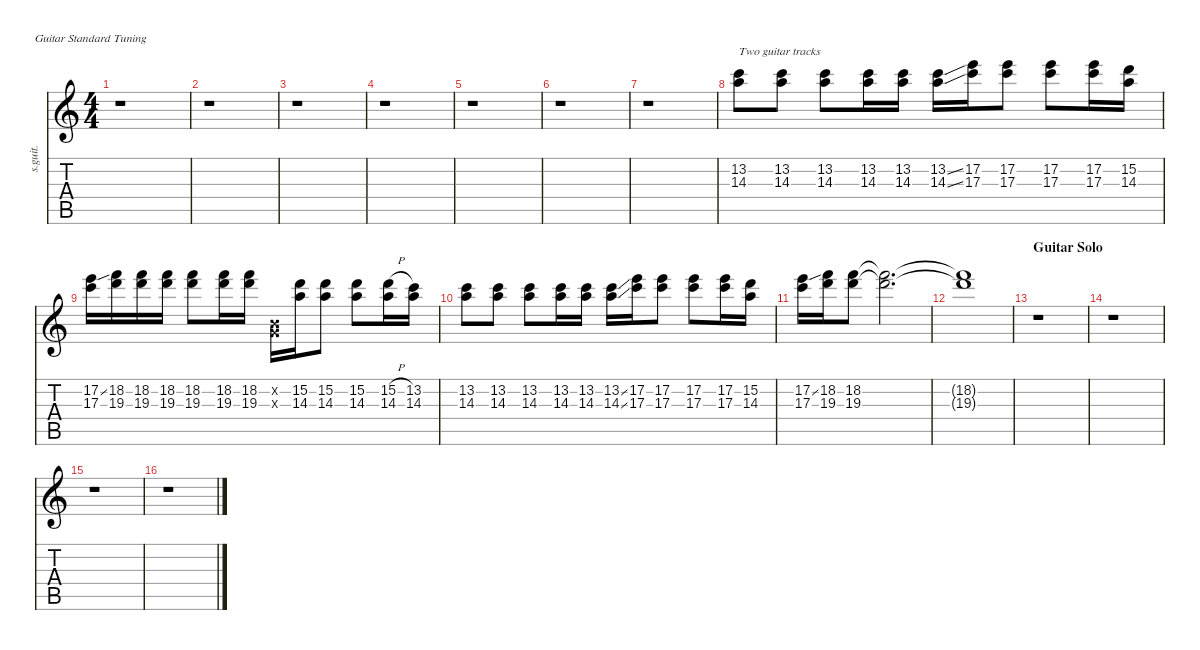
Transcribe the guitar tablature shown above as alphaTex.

\defaultSystemsLayout 4
\hideDynamics
\bracketExtendMode nobrackets
\track ("Harmony II" "s.guit.") {instrument distortionguitar}
\staff {score tabs}
\tuning (E4 B3 G3 D3 A2 E2)
\ts (4 4)
\tempo (96 hide)
\clef g2
\ks c
r.1{dy f} |
r.1 |
r.1 |
r.1 |
r.1 |
r.1 |
r.1 |
(13.2 14.3).8{txt "Two guitar tracks"} (13.2 14.3).8 (13.2 14.3).8 (13.2 14.3).16 (13.2 14.3).16 (13.2{ss} 14.3{ss}).16 (17.2 17.3).16 (17.2 17.3).8 (17.2 17.3).8 (17.2 17.3).16 (15.2 14.3).16 |
(17.2{ss} 17.3).16 (18.2 19.3).16 (18.2 19.3).16 (18.2 19.3).16 (18.2 19.3).8 (18.2 19.3).16 (18.2 19.3).16 (0.2{x} 0.3{x}).16 (15.2 14.3).16 (15.2 14.3).8 (15.2 14.3).8 (15.2{h} 14.3).16 (13.2 14.3).16 |
(13.2 14.3).8 (13.2 14.3).8 (13.2 14.3).8 (13.2 14.3).16 (13.2 14.3).16 (13.2{ss} 14.3{ss}).16 (17.2 17.3).16 (17.2 17.3).8 (17.2 17.3).8 (17.2 17.3).16 (15.2 14.3).16 |
(17.2{ss} 17.3).16 (18.2 19.3).16 (18.2 19.3).8 (18.2{t} 19.3{t}).2{d} |
(18.2{t} 19.3{t}).1 |
\section ("" "Guitar Solo")
r.1 |
r.1 |
r.1 |
r.1
